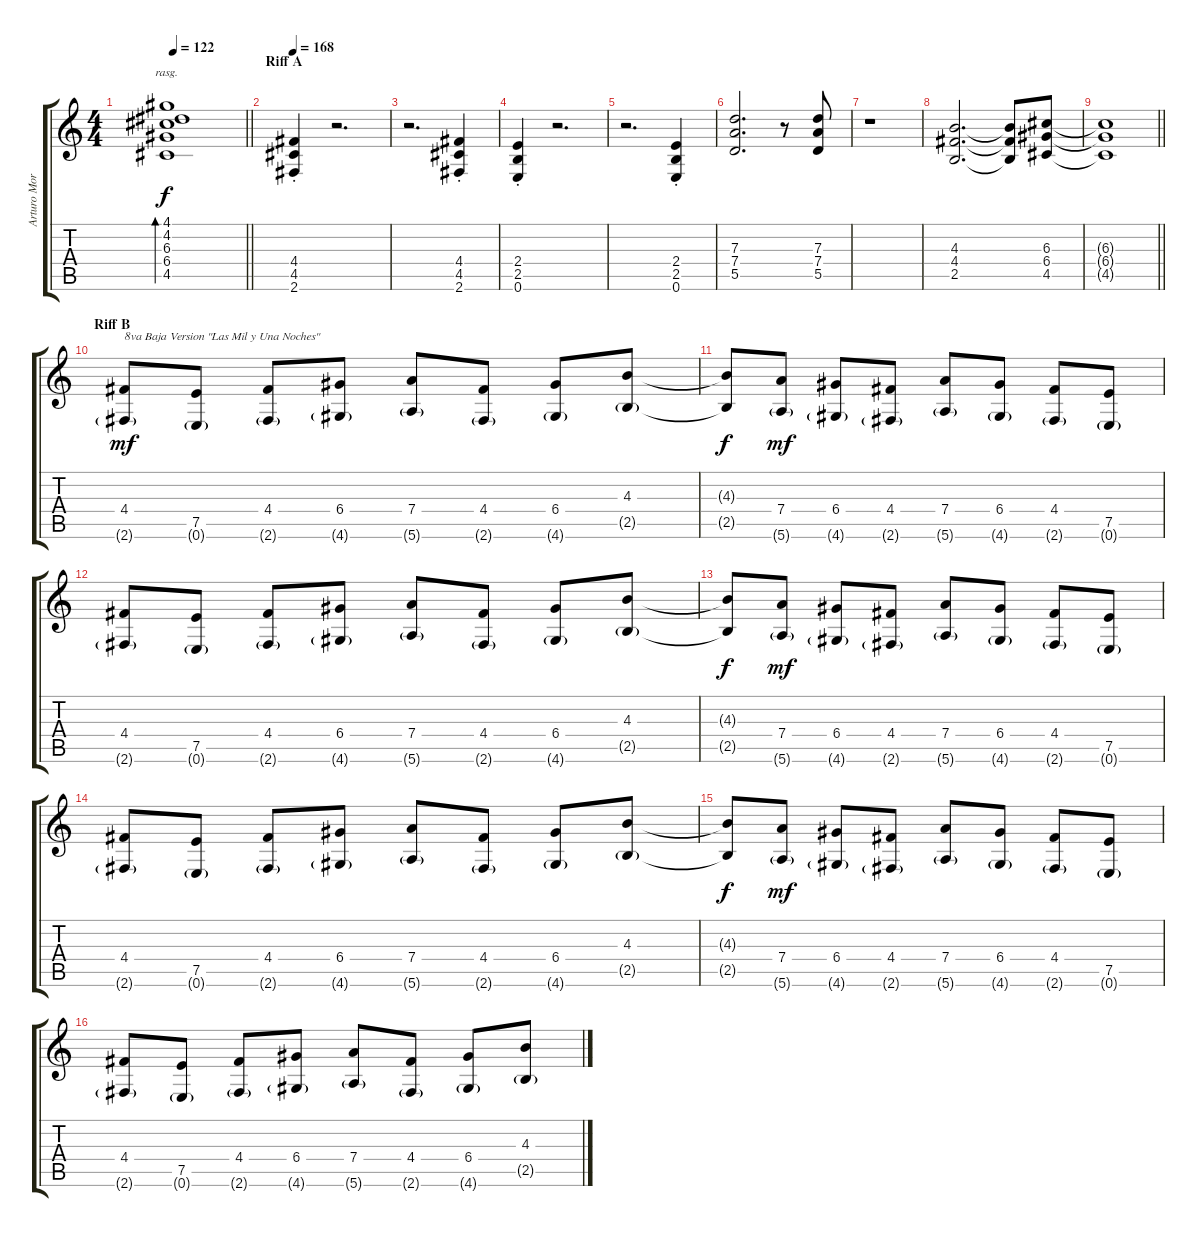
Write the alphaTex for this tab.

\track ("Arturo Morras" "Arturo Mor") {instrument distortionguitar}
\staff {score tabs}
\tuning (E4 B3 G3 D3 A2 E2) {hide}
\ts (4 4)
\tempo 122
\clef g2
\barLineRight lightlight
\ks c
(4.1 4.2 6.3 6.4 4.5).1{bd 120 rasg ii dy f} |
\section ("" "Riff A")
\tempo 168
(4.4{st} 4.5{st} 2.6{st}).4{instrument distortionguitar} r.2{d} |
r.2{d} (4.4{st} 4.5{st} 2.6{st}).4 |
(2.4{st} 2.5{st} 0.6{st}).4 r.2{d} |
r.2{d} (2.4{st} 2.5{st} 0.6{st}).4 |
(7.3 7.4 5.5).2{d} r.8 (7.3 7.4 5.5).8 |
r.1 |
(4.3 4.4 2.5).2{d} (4.3{t} 4.4{t} 2.5{t}).8 (6.3 6.4 4.5).8 |
\barLineRight lightlight
(6.3{t} 6.4{t} 4.5{t}).1 |
\section ("" "Riff B")
(4.4 2.6{g}).8{txt "8va Baja Version \"Las Mil y Una Noches\"" dy mf} (7.5 0.6{g}).8 (4.4 2.6{g}).8 (6.4 4.6{g}).8 (7.4 5.6{g}).8 (4.4 2.6{g}).8 (6.4 4.6{g}).8 (4.3 2.5{g}).8 |
(4.3{t} 2.5{t}).8{dy f} (7.4 5.6{g}).8{dy mf} (6.4 4.6{g}).8 (4.4 2.6{g}).8 (7.4 5.6{g}).8 (6.4 4.6{g}).8 (4.4 2.6{g}).8 (7.5 0.6{g}).8 |
(4.4 2.6{g}).8 (7.5 0.6{g}).8 (4.4 2.6{g}).8 (6.4 4.6{g}).8 (7.4 5.6{g}).8 (4.4 2.6{g}).8 (6.4 4.6{g}).8 (4.3 2.5{g}).8 |
(4.3{t} 2.5{t}).8{dy f} (7.4 5.6{g}).8{dy mf} (6.4 4.6{g}).8 (4.4 2.6{g}).8 (7.4 5.6{g}).8 (6.4 4.6{g}).8 (4.4 2.6{g}).8 (7.5 0.6{g}).8 |
(4.4 2.6{g}).8 (7.5 0.6{g}).8 (4.4 2.6{g}).8 (6.4 4.6{g}).8 (7.4 5.6{g}).8 (4.4 2.6{g}).8 (6.4 4.6{g}).8 (4.3 2.5{g}).8 |
(4.3{t} 2.5{t}).8{dy f} (7.4 5.6{g}).8{dy mf} (6.4 4.6{g}).8 (4.4 2.6{g}).8 (7.4 5.6{g}).8 (6.4 4.6{g}).8 (4.4 2.6{g}).8 (7.5 0.6{g}).8 |
(4.4 2.6{g}).8 (7.5 0.6{g}).8 (4.4 2.6{g}).8 (6.4 4.6{g}).8 (7.4 5.6{g}).8 (4.4 2.6{g}).8 (6.4 4.6{g}).8 (4.3 2.5{g}).8
